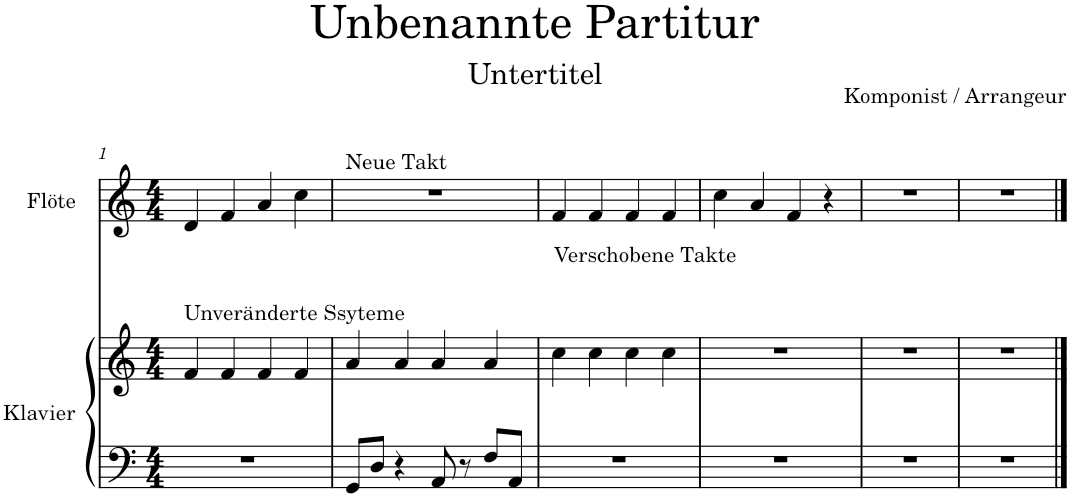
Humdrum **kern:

**kern	**kern	**kern
*part2	*part2	*part1
*staff3	*staff2	*staff1
*I"Klavier	*	*I"Flöte
*I'Klav.	*	*I'Fl.
*clefF4	*clefG2	*clefG2
*k[]	*k[]	*k[]
*M4/4	*M4/4	*M4/4
=1	=1	=1
!	!LO:TX:a:t=Unveränderte Ssyteme	!
1r	4f/	4d/
.	4f/	4f/
.	4f/	4a/
.	4f/	4cc\
=2	=2	=2
!	!	!LO:TX:a:t=Neue Takt
8GG/L	4a/	1r
8D/J	.	.
4r	4a/	.
8AA/	4a/	.
8r	.	.
8F/L	4a/	.
8AA/J	.	.
=3	=3	=3
!	!	!LO:TX:b:t=Verschobene Takte
1r	4cc\	4f/
.	4cc\	4f/
.	4cc\	4f/
.	4cc\	4f/
=4	=4	=4
1r	1r	4cc\
.	.	4a/
.	.	4f/
.	.	4r
=5	=5	=5
1r	1r	1r
=6	=6	=6
1r	1r	1r
==	==	==
*-	*-	*-
